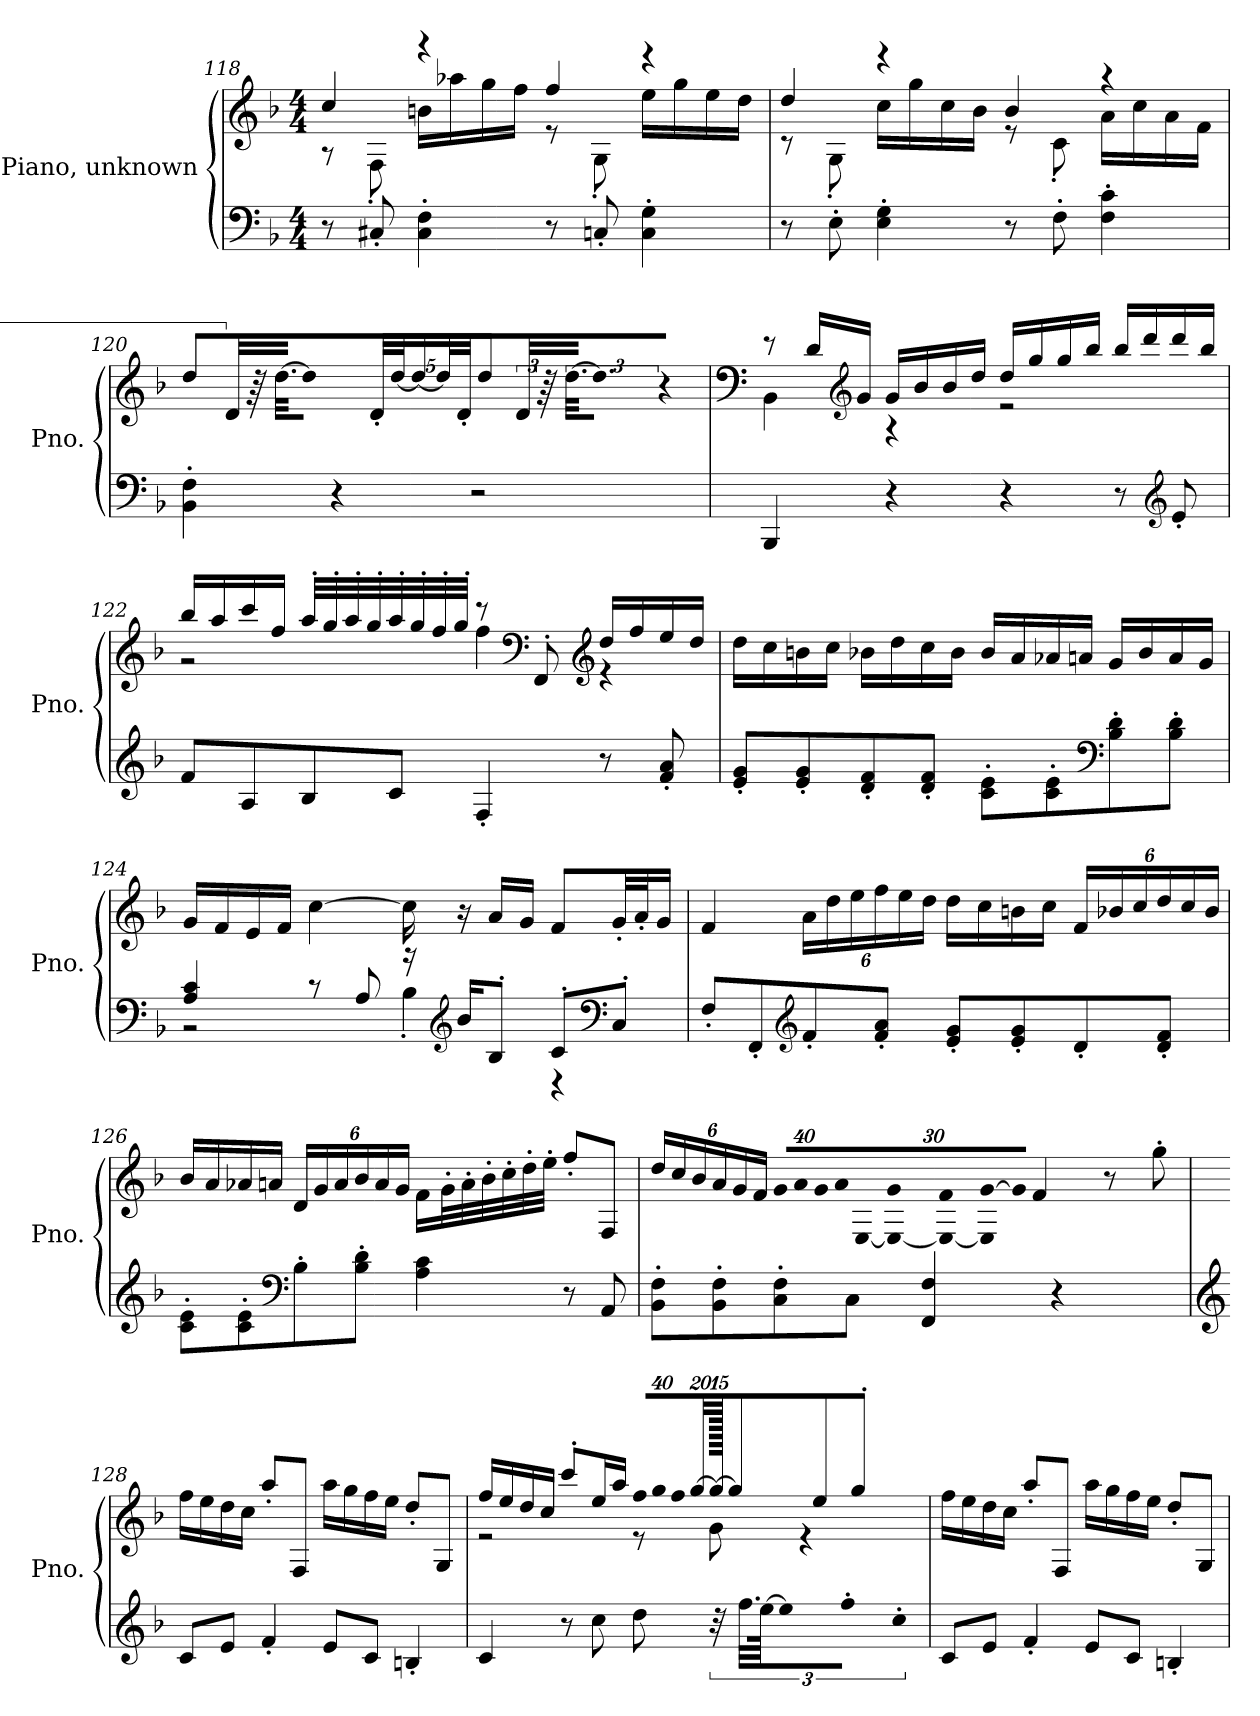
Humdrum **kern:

**kern	**kern
*part1	*part1
*staff2	*staff1
*I"Piano, unknown	*
*I'Pno.	*
!!LO:LB:g=z
*clefF4	*clefG2
*k[b-]	*k[b-]
*M4/4	*M4/4
=118	=118
*	*^
8r	4cc/	8r
8C#X'/	.	8F'\
4C#\' 4F\'	4r	16bn\LL
.	.	16aa-X\
.	.	16gg\
.	.	16ff\JJ
8r	4ff/	8r
8Cn'/	.	8G'\
4C\' 4G\'	4r	16ee\LL
.	.	16gg\
.	.	16ee\
.	.	16dd\JJ
=119	=119	=119
8r	4dd/	8r
8E'\	.	8G'\
4E\' 4G\'	4r	16cc\LL
.	.	16gg\
.	.	16cc\
.	.	16b-\JJ
8r	4b-/	8r
8F'\	.	8c'\
4F\' 4c\'	4r	16a\LL
.	.	16cc\
.	.	16a\
.	.	16f\JJ
*	*v	*v
=120	=120
4BB-\' 4F\'	8dd/L
.	48d/Jkk
.	96r
.	[48.dd\KLL
.	16dd\JJ]
*	*Xbrackettup
4r	40d'/LLL
.	[40dd/J
.	20dd/_
.	40dd/L]
.	40d'/JJ
.	10dd/J
*	*brackettup
2r	48d/
.	96r
.	[48.dd\KKL
.	8.dd\J]
.	4r
!!LO:LB:g=z
=121	=121
*	*clefF4
*	*^
4BBB-/	8r	4BB-\
.	16d/LL	.
*	*clefG2	*
.	16g/JJ	.
4r	16g/LL	4r
.	16b-/	.
.	16b-/	.
.	16dd/JJ	.
4r	16dd/LL	2r
.	16gg/	.
.	16gg/	.
.	16bb-/JJ	.
8r	16bb-/LL	.
.	16ddd/	.
*clefG2	*	*
8e'/	16ddd/	.
.	16bb-/JJ	.
=122	=122	=122
8f/L	16bb-/LL	2r
.	16aa/	.
8A/	16ccc/	.
.	16ff/JJ	.
8B-/	32aa'/LLL	.
.	32gg'/	.
.	32aa'/	.
.	32gg'/	.
8c/J	32aa'/	.
.	32gg'/	.
.	32ff'/	.
.	32gg'/JJJ	.
4F'/	8r	4ff\
*	*clefF4	*
.	8FF'/	.
*	*clefG2	*
8r	16dd/LL	4r
.	16ff/	.
8f/' 8a/'	16ee/	.
.	16dd/JJ	.
*	*v	*v
!!LO:LB:g=z
=123	=123
8e/' 8g/'L	16dd\LL
.	16cc\
8e/' 8g/'	16bn\
.	16cc\JJ
8d/' 8f/'	16b-X\LL
.	16dd\
8d/' 8f/'J	16cc\
.	16b-\JJ
8c\' 8e\'L	16b-/LL
.	16a/
8c\' 8e\'	16a-X/
.	16an/JJ
*clefF4	*
8B-\' 8d\'	16g/LL
.	16b-/
8B-\' 8d\'J	16a/
.	16g/JJ
=124	=124
*^	*
4A/ 4c/	2r	16g/LL
.	.	16f/
.	.	16e/
.	.	16f/JJ
8r	.	[4cc\
8A/	.	.
16r	4B-'\	16cc\]
*clefG2	*	*
16b-/KL	.	16r
8B-'/J	.	16a/LL
.	.	16g/JJ
8c'/L	4r	8f/L
*clefF4	*	*
8C'/J	.	32g'/LL
.	.	32a'/J
.	.	16g/JJ
*v	*v	*
!!LO:LB:g=z
=125	=125
8F'/L	4f/
8FF'/	.
*clefG2	*
*	*Xbrackettup
8f'/	24a\LL
.	24dd\
.	24ee\
8f/' 8a/'J	24ff\
.	24ee\
.	24dd\JJ
8e/' 8g/'L	16dd\LL
.	16cc\
8e/' 8g/'	16bn\
.	16cc\JJ
8d'/	24f/LL
.	24b-X/
.	24cc/
8d/' 8f/'J	24dd/
.	24cc/
.	24b-/JJ
=126	=126
8c\' 8e\'L	16b-/LL
.	16a/
8c\' 8e\'	16a-X/
.	16an/JJ
*clefF4	*
8B-'\	24d/LL
.	24g/
.	24a/
8B-\' 8d\'J	24b-/
.	24a/
.	24g/JJ
4A\ 4c\	16f\LL
.	32g'\L
.	32a'\
.	32b-'\
.	32cc'\
.	32dd'\
.	32ee'\JJJ
8r	8ff'/L
8AA/	8F/J
!!LO:PB:g=z
=127	=127
8BB-\' 8F\'L	24dd/LL
.	24cc/
.	24b-/
8BB-\' 8F\'	24a/
.	24g/
.	24f/JJ
!	!LO:N:vis=32
8C\' 8F\'	640%23g/LLL
!	!LO:N:vis=32
.	640%23a/
!	!LO:N:vis=32
.	640%23g/
!	!LO:N:vis=64
.	960%17a/L
8C\J	.
!	!LO:N:vis=64
.	[960%17E/J
!	!LO:N:vis=32
.	640%23E/_ 640%23g/
!	!LO:N:vis=32
.	640%23E/_ 640%23f/
!	!LO:N:vis=64
.	960%17E/] [960%17g/L
!	!LO:N:vis=64
.	960%17g/JJJJ]
4FF/ 4F/	.
.	4f/
4r	.
.	8r
.	8gg'\
1920ryy	.
=128	=128
*clefG2	*
8c/L	16ff\LL
.	16ee\
8e/J	16dd\
.	16cc\JJ
4f'/	8aa'/L
.	8F/J
8e/L	16aa\LL
.	16gg\
8c/J	16ff\
.	16ee\JJ
4Bn'/	8dd'/L
.	8G/J
!!LO:LB:g=z
=129	=129
*	*^
4c/	16ff/LL	2r
.	16ee/	.
.	16dd/	.
.	16cc/JJ	.
8r	8ccc'/L	.
8cc\	16ee/L	.
.	16aa/JJ	.
!	!LO:N:vis=32	!
8dd\	640%23ff/LLL	8r
!	!LO:N:vis=32	!
.	640%23gg/	.
!	!LO:N:vis=32	!
.	640%23ff/	.
.	[640%11gg/JJ	.
48r	1920gg/_	8g\
.	8gg/]	.
48.ff\LLL	.	.
[96ee\K	.	.
32ee\]	.	.
32ff'\JJJ	.	.
4cc'\	.	4r
.	8ee/	.
.	8gg'/J	.
1920ryy	.	1920ryy
*	*v	*v
=130	=130
8c/L	16ff\LL
.	16ee\
8e/J	16dd\
.	16cc\JJ
4f'/	8aa'/L
.	8F/J
8e/L	16aa\LL
.	16gg\
8c/J	16ff\
.	16ee\JJ
4Bn'/	8dd'/L
.	8G/J
=	=
*-	*-
